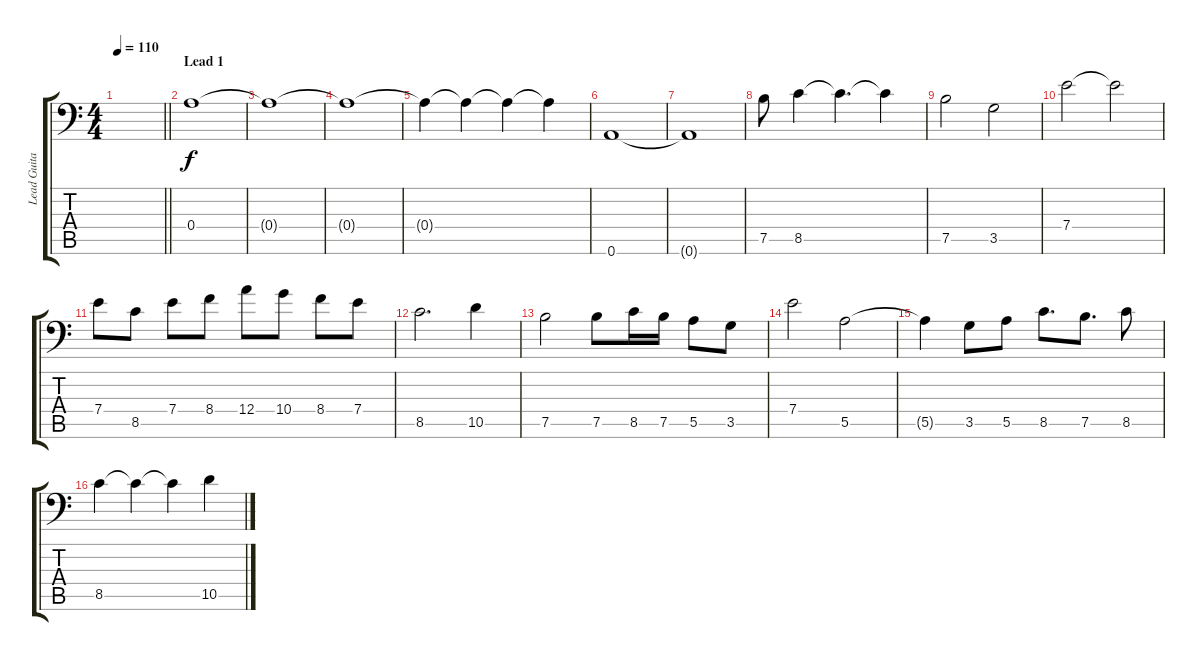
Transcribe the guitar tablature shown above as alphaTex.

\track ("Lead Guitar" "Lead Guita") {instrument distortionguitar}
\staff {score tabs}
\tuning (B3 Gb3 D3 A2 E2 A1) {hide}
\ts (4 4)
\tempo 110
\clef f4
\barLineRight lightlight
\ks c
|
\section ("" "Lead 1")
0.4.1 |
0.4{t}.1 |
0.4{t}.1 |
0.4{t}.4 0.4{t}.4 0.4{t}.4 0.4{t}.4 |
0.6.1 |
0.6{t}.1 |
7.5.8 8.5.4 8.5{t}.4{d} 8.5{t}.4 |
7.5.2 3.5.2 |
7.4.2 7.4{t}.2 |
7.4.8 8.5.8 7.4.8 8.4.8 12.4.8 10.4.8 8.4.8 7.4.8 |
8.5.2{d} 10.5.4 |
7.5.2 7.5.8 8.5.16 7.5.16 5.5.8 3.5.8 |
7.4.2 5.5.2 |
5.5{t}.4 3.5.8 5.5.8 8.5.8{d} 7.5.8{d} 8.5.8 |
8.5.4 8.5{t}.4 8.5{t}.4 10.5.4
